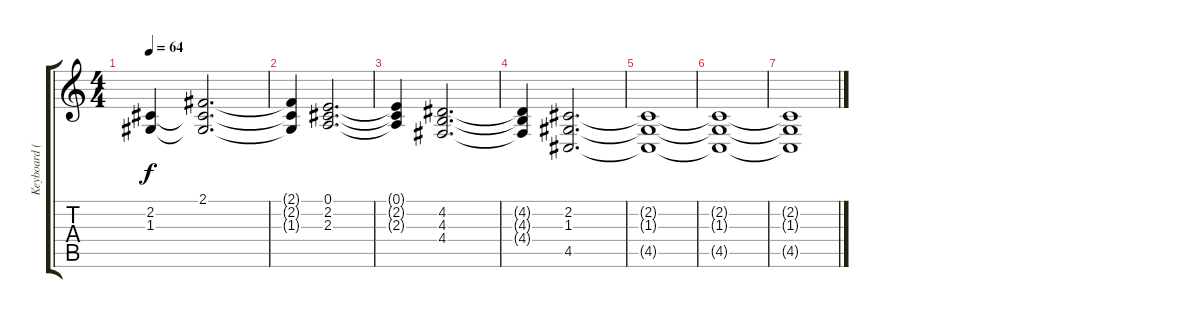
\track ("Keyboard (Strings/Choir Aahs)" "Keyboard (") {instrument stringensemble2}
\staff {score tabs}
\tuning (E4 B3 G3 D3 A2 E2) {hide}
\ts (4 4)
\tempo 64
\clef g2
\ks c
(2.2{t} 1.3{t}).4{dy f} (2.1 2.2{t} 1.3{t}).2{d} |
(2.1{t} 2.2{t} 1.3{t}).4 (0.1 2.2 2.3).2{d} |
(0.1{t} 2.2{t} 2.3{t}).4 (4.2 4.3 4.4).2{d} |
(4.2{t} 4.3{t} 4.4{t}).4 (2.2 1.3 4.5).2{d volume 0} |
(2.2{t} 1.3{t} 4.5{t}).1 |
(2.2{t} 1.3{t} 4.5{t}).1 |
(2.2{t} 1.3{t} 4.5{t}).1
